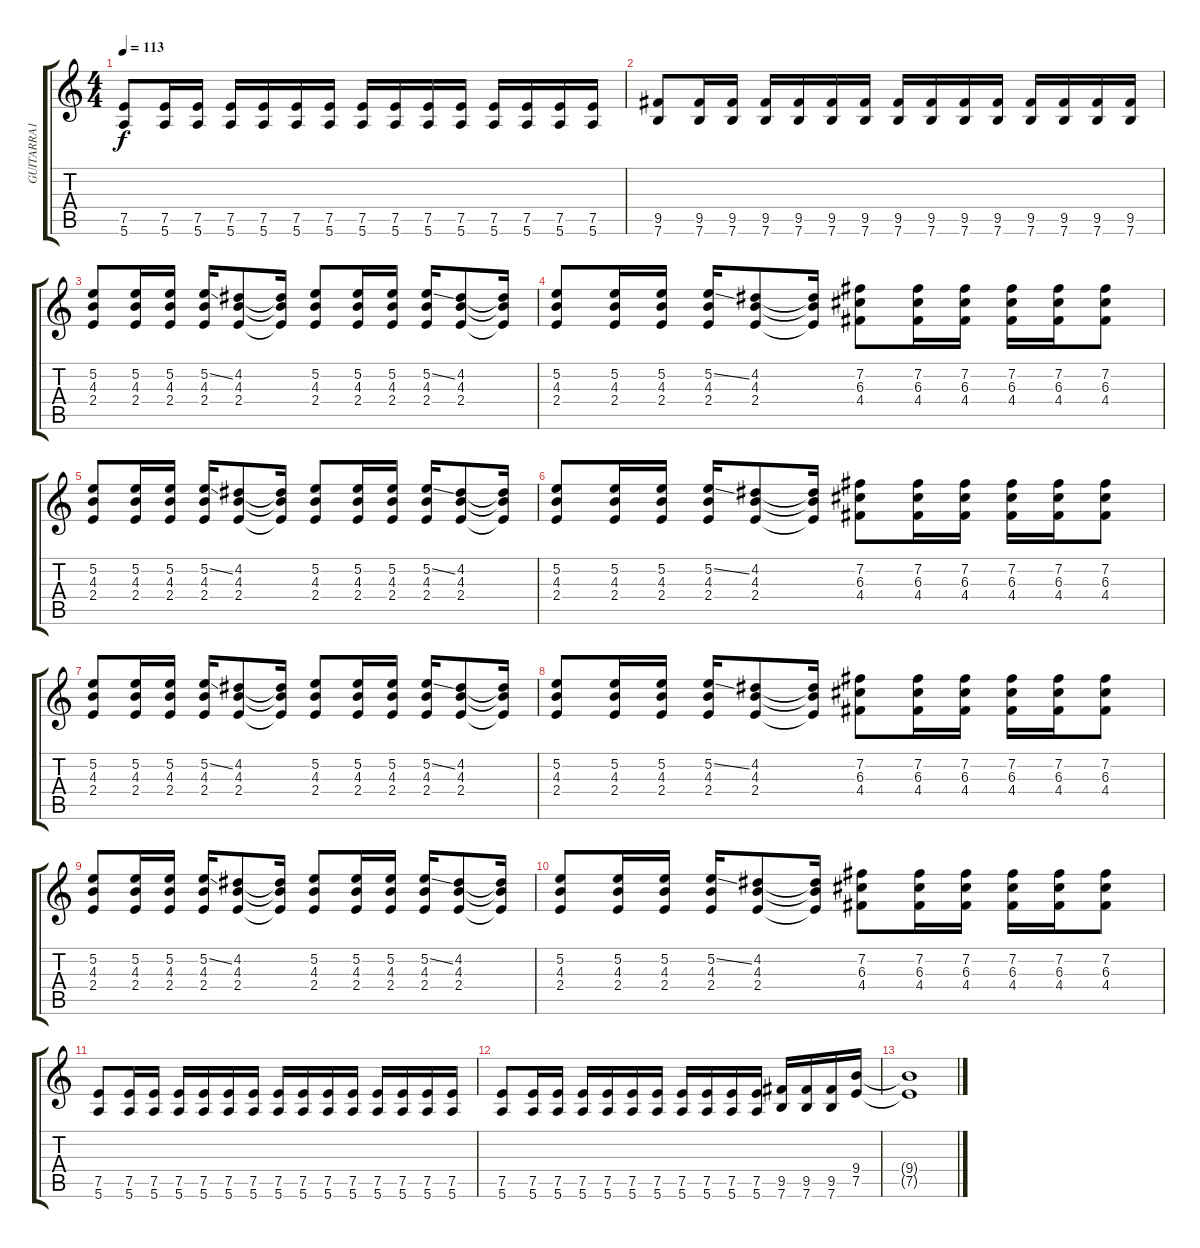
\track ("GUITARRA1" "GUITARRA1") {instrument overdrivenguitar}
\staff {score tabs}
\tuning (E4 B3 G3 D3 A2 E2) {hide}
\ts (4 4)
\tempo 113
\clef g2
\ks c
(7.5 5.6).8{dy f} (7.5 5.6).16 (7.5 5.6).16 (7.5 5.6).16 (7.5 5.6).16 (7.5 5.6).16 (7.5 5.6).16 (7.5 5.6).16 (7.5 5.6).16 (7.5 5.6).16 (7.5 5.6).16 (7.5 5.6).16 (7.5 5.6).16 (7.5 5.6).16 (7.5 5.6).16 |
(9.5 7.6).8 (9.5 7.6).16 (9.5 7.6).16 (9.5 7.6).16 (9.5 7.6).16 (9.5 7.6).16 (9.5 7.6).16 (9.5 7.6).16 (9.5 7.6).16 (9.5 7.6).16 (9.5 7.6).16 (9.5 7.6).16 (9.5 7.6).16 (9.5 7.6).16 (9.5 7.6).16 |
(5.2 4.3 2.4).8 (5.2 4.3 2.4).16 (5.2 4.3 2.4).16 (5.2{ss} 4.3 2.4).16 (4.2 4.3 2.4).8 (4.2{t} 4.3{t} 2.4{t}).16 (5.2 4.3 2.4).8 (5.2 4.3 2.4).16 (5.2 4.3 2.4).16 (5.2{ss} 4.3 2.4).16 (4.2 4.3 2.4).8 (4.2{t} 4.3{t} 2.4{t}).16 |
(5.2 4.3 2.4).8 (5.2 4.3 2.4).16 (5.2 4.3 2.4).16 (5.2{ss} 4.3 2.4).16 (4.2 4.3 2.4).8 (4.2{t} 4.3{t} 2.4{t}).16 (7.2 6.3 4.4).8 (7.2 6.3 4.4).16 (7.2 6.3 4.4).16 (7.2 6.3 4.4).16 (7.2 6.3 4.4).16 (7.2 6.3 4.4).8 |
(5.2 4.3 2.4).8 (5.2 4.3 2.4).16 (5.2 4.3 2.4).16 (5.2{ss} 4.3 2.4).16 (4.2 4.3 2.4).8 (4.2{t} 4.3{t} 2.4{t}).16 (5.2 4.3 2.4).8 (5.2 4.3 2.4).16 (5.2 4.3 2.4).16 (5.2{ss} 4.3 2.4).16 (4.2 4.3 2.4).8 (4.2{t} 4.3{t} 2.4{t}).16 |
(5.2 4.3 2.4).8 (5.2 4.3 2.4).16 (5.2 4.3 2.4).16 (5.2{ss} 4.3 2.4).16 (4.2 4.3 2.4).8 (4.2{t} 4.3{t} 2.4{t}).16 (7.2 6.3 4.4).8 (7.2 6.3 4.4).16 (7.2 6.3 4.4).16 (7.2 6.3 4.4).16 (7.2 6.3 4.4).16 (7.2 6.3 4.4).8 |
(5.2 4.3 2.4).8 (5.2 4.3 2.4).16 (5.2 4.3 2.4).16 (5.2{ss} 4.3 2.4).16 (4.2 4.3 2.4).8 (4.2{t} 4.3{t} 2.4{t}).16 (5.2 4.3 2.4).8 (5.2 4.3 2.4).16 (5.2 4.3 2.4).16 (5.2{ss} 4.3 2.4).16 (4.2 4.3 2.4).8 (4.2{t} 4.3{t} 2.4{t}).16 |
(5.2 4.3 2.4).8 (5.2 4.3 2.4).16 (5.2 4.3 2.4).16 (5.2{ss} 4.3 2.4).16 (4.2 4.3 2.4).8 (4.2{t} 4.3{t} 2.4{t}).16 (7.2 6.3 4.4).8 (7.2 6.3 4.4).16 (7.2 6.3 4.4).16 (7.2 6.3 4.4).16 (7.2 6.3 4.4).16 (7.2 6.3 4.4).8 |
(5.2 4.3 2.4).8 (5.2 4.3 2.4).16 (5.2 4.3 2.4).16 (5.2{ss} 4.3 2.4).16 (4.2 4.3 2.4).8 (4.2{t} 4.3{t} 2.4{t}).16 (5.2 4.3 2.4).8 (5.2 4.3 2.4).16 (5.2 4.3 2.4).16 (5.2{ss} 4.3 2.4).16 (4.2 4.3 2.4).8 (4.2{t} 4.3{t} 2.4{t}).16 |
(5.2 4.3 2.4).8 (5.2 4.3 2.4).16 (5.2 4.3 2.4).16 (5.2{ss} 4.3 2.4).16 (4.2 4.3 2.4).8 (4.2{t} 4.3{t} 2.4{t}).16 (7.2 6.3 4.4).8 (7.2 6.3 4.4).16 (7.2 6.3 4.4).16 (7.2 6.3 4.4).16 (7.2 6.3 4.4).16 (7.2 6.3 4.4).8 |
(7.5 5.6).8 (7.5 5.6).16 (7.5 5.6).16 (7.5 5.6).16 (7.5 5.6).16 (7.5 5.6).16 (7.5 5.6).16 (7.5 5.6).16 (7.5 5.6).16 (7.5 5.6).16 (7.5 5.6).16 (7.5 5.6).16 (7.5 5.6).16 (7.5 5.6).16 (7.5 5.6).16 |
(7.5 5.6).8 (7.5 5.6).16 (7.5 5.6).16 (7.5 5.6).16 (7.5 5.6).16 (7.5 5.6).16 (7.5 5.6).16 (7.5 5.6).16 (7.5 5.6).16 (7.5 5.6).16 (7.5 5.6).16 (9.5 7.6).16 (9.5 7.6).16 (9.5 7.6).16 (9.4 7.5).16 |
(9.4{t} 7.5{t}).1
